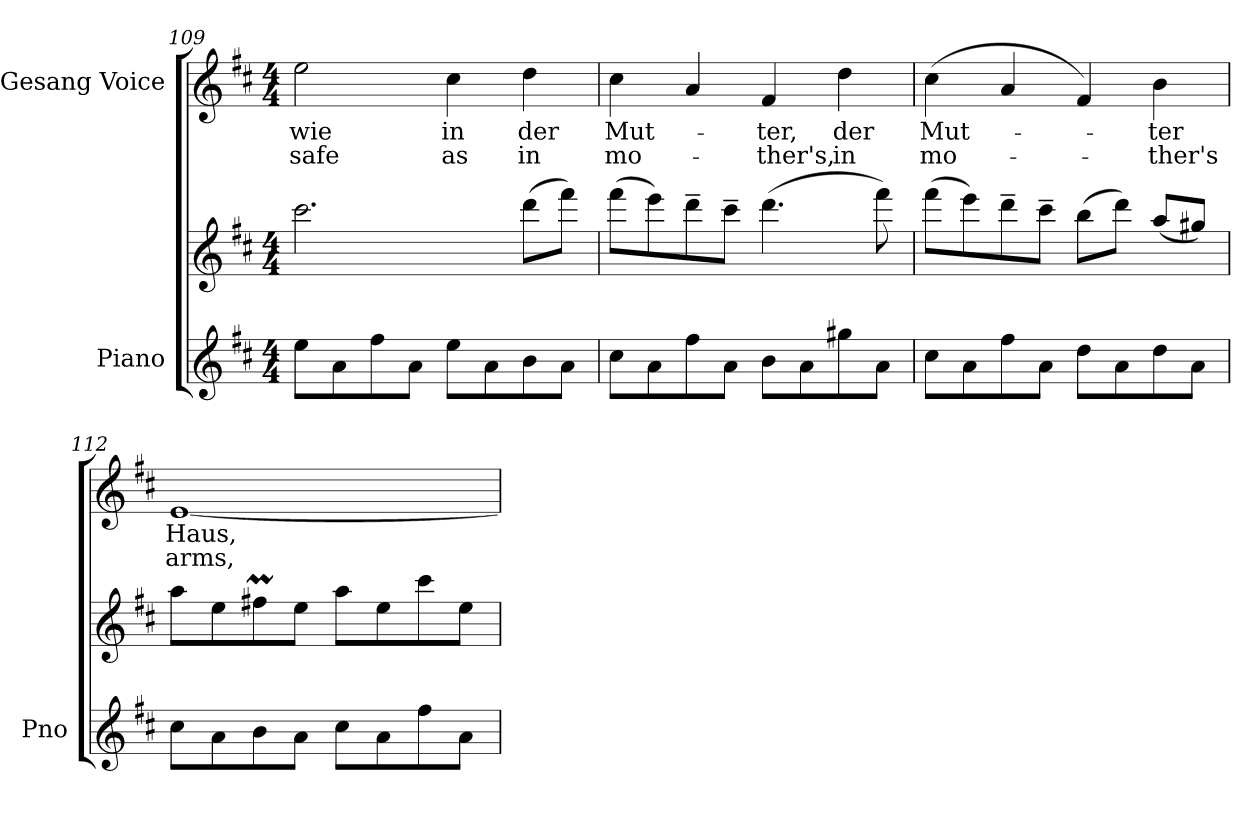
**kern	**kern	**kern	**text	**text
*part2	*part2	*part1	*part1	*part1
*staff3	*staff2	*staff1	*staff1	*staff1
*I"Piano	*	*I"Gesang Voice	*	*
*I'Pno	*	*	*	*
*clefG2	*clefG2	*clefG2	*	*
*k[f#c#]	*k[f#c#]	*k[f#c#]	*	*
*M4/4	*M4/4	*M4/4	*	*
=109	=109	=109	=109	=109
8ee\L	2.ccc#\	2ee\	wie	safe
8a\	.	.	.	.
8ff#\	.	.	.	.
8a\J	.	.	.	.
8ee\L	.	4cc#\	in	as
8a\	.	.	.	.
8b\	(8ddd\L	4dd\	der	in
8a\J	8fff#\J)	.	.	.
=110	=110	=110	=110	=110
8cc#\L	(8fff#\L	4cc#\	Mut-	mo-
8a\	8eee\)	.	.	.
8ff#\	8ddd~\	4a/	.	.
8a\J	8ccc#~\J	.	.	.
8b\L	(4.ddd\	4f#/	-ter,	-ther's,
8a\	.	.	.	.
8gg#X\	.	4dd\	der	in
8a\J	8fff#\)	.	.	.
=111	=111	=111	=111	=111
8cc#\L	(8fff#\L	(4cc#\	Mut-	mo-
8a\	8eee\)	.	.	.
8ff#\	8ddd~\	4a/	.	.
8a\J	8ccc#~\J	.	.	.
8dd\L	(8bb\L	4f#/)	.	.
8a\	8ddd\J)	.	.	.
8dd\	(8aa/L	4b\	-ter	-ther's
8a\J	8gg#X/J)	.	.	.
=112	=112	=112	=112	=112
8cc#\L	8aa\L	[1e	Haus,	arms,
8a\	8ee\	.	.	.
8b\	8ff#Xm\	.	.	.
8a\J	8ee\J	.	.	.
8cc#\L	8aa\L	.	.	.
8a\	8ee\	.	.	.
8ff#\	8ccc#\	.	.	.
8a\J	8ee\J	.	.	.
=	=	=	=	=
*-	*-	*-	*-	*-
